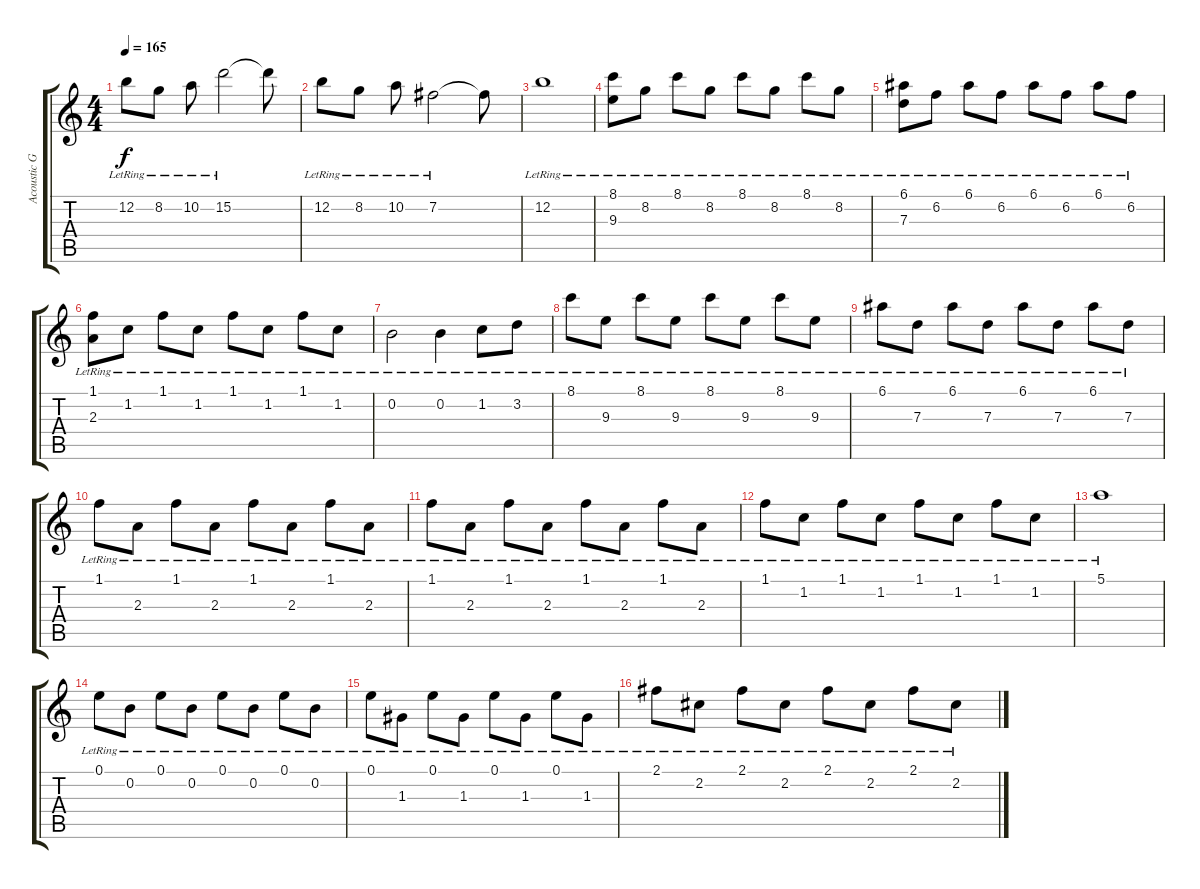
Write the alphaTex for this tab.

\track ("Acoustic Guitar 3" "Acoustic G") {instrument acousticguitarnylon}
\staff {score tabs}
\tuning (E4 B3 G3 D3 A2 E2) {hide}
\ts (4 4)
\tempo 165
\clef g2
\ks c
12.2{lr}.8{dy f} 8.2{lr}.8 10.2{lr}.8 15.2{lr}.2 15.2{t}.8 |
12.2{lr}.8 8.2{lr}.8 10.2{lr}.8 7.2{lr}.2 7.2{t}.8 |
12.2{lr}.1 |
(8.1{lr} 9.3{lr}).8 8.2{lr}.8 8.1{lr}.8 8.2{lr}.8 8.1{lr}.8 8.2{lr}.8 8.1{lr}.8 8.2{lr}.8 |
(6.1{lr} 7.3{lr}).8 6.2{lr}.8 6.1{lr}.8 6.2{lr}.8 6.1{lr}.8 6.2{lr}.8 6.1{lr}.8 6.2{lr}.8 |
(1.1{lr} 2.3{lr}).8 1.2{lr}.8 1.1{lr}.8 1.2{lr}.8 1.1{lr}.8 1.2{lr}.8 1.1{lr}.8 1.2{lr}.8 |
0.2{lr}.2 0.2{lr}.4 1.2{lr}.8 3.2{lr}.8 |
8.1{lr}.8 9.3{lr}.8 8.1{lr}.8 9.3{lr}.8 8.1{lr}.8 9.3{lr}.8 8.1{lr}.8 9.3{lr}.8 |
6.1{lr}.8 7.3{lr}.8 6.1{lr}.8 7.3{lr}.8 6.1{lr}.8 7.3{lr}.8 6.1{lr}.8 7.3{lr}.8 |
1.1{lr}.8 2.3{lr}.8 1.1{lr}.8 2.3{lr}.8 1.1{lr}.8 2.3{lr}.8 1.1{lr}.8 2.3{lr}.8 |
1.1{lr}.8 2.3{lr}.8 1.1{lr}.8 2.3{lr}.8 1.1{lr}.8 2.3{lr}.8 1.1{lr}.8 2.3{lr}.8 |
1.1{lr}.8 1.2{lr}.8 1.1{lr}.8 1.2{lr}.8 1.1{lr}.8 1.2{lr}.8 1.1{lr}.8 1.2{lr}.8 |
5.1{lr}.1 |
0.1{lr}.8 0.2{lr}.8 0.1{lr}.8 0.2{lr}.8 0.1{lr}.8 0.2{lr}.8 0.1{lr}.8 0.2{lr}.8 |
0.1{lr}.8 1.3{lr}.8 0.1{lr}.8 1.3{lr}.8 0.1{lr}.8 1.3{lr}.8 0.1{lr}.8 1.3{lr}.8 |
2.1{lr}.8 2.2{lr}.8 2.1{lr}.8 2.2{lr}.8 2.1{lr}.8 2.2{lr}.8 2.1{lr}.8 2.2{lr}.8
